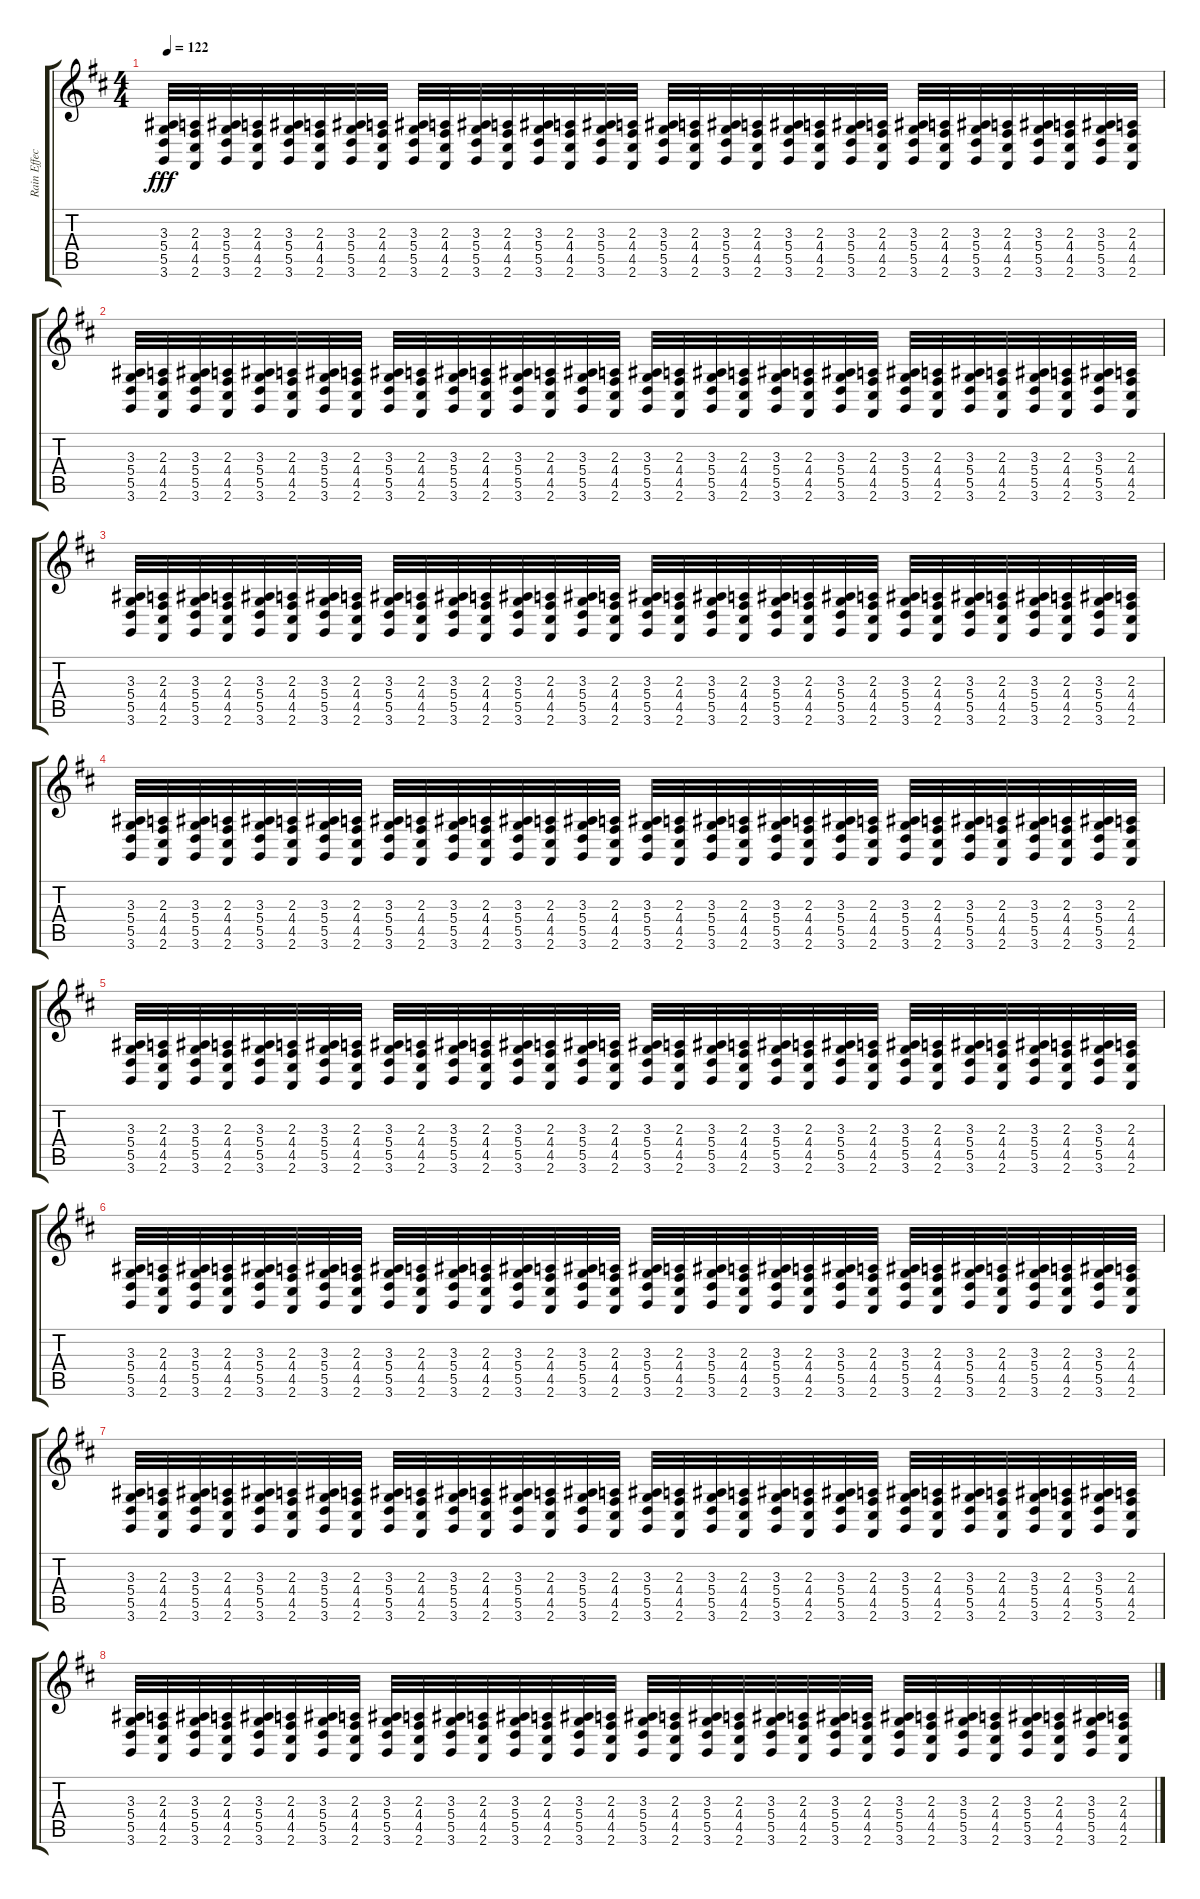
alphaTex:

\track ("Rain Effect" "Rain Effec") {instrument seashore}
\staff {score tabs}
\tuning (E4 B3 G3 D3 A2 E2) {hide}
\ts (4 4)
\tempo 122
\clef g2
\ks d
(3.3 5.4 5.5 3.6).32{dy fff} (2.3 4.4 4.5 2.6).32 (3.3 5.4 5.5 3.6).32 (2.3 4.4 4.5 2.6).32 (3.3 5.4 5.5 3.6).32 (2.3 4.4 4.5 2.6).32 (3.3 5.4 5.5 3.6).32 (2.3 4.4 4.5 2.6).32 (3.3 5.4 5.5 3.6).32 (2.3 4.4 4.5 2.6).32 (3.3 5.4 5.5 3.6).32 (2.3 4.4 4.5 2.6).32 (3.3 5.4 5.5 3.6).32 (2.3 4.4 4.5 2.6).32 (3.3 5.4 5.5 3.6).32 (2.3 4.4 4.5 2.6).32 (3.3 5.4 5.5 3.6).32 (2.3 4.4 4.5 2.6).32 (3.3 5.4 5.5 3.6).32 (2.3 4.4 4.5 2.6).32 (3.3 5.4 5.5 3.6).32 (2.3 4.4 4.5 2.6).32 (3.3 5.4 5.5 3.6).32 (2.3 4.4 4.5 2.6).32 (3.3 5.4 5.5 3.6).32 (2.3 4.4 4.5 2.6).32 (3.3 5.4 5.5 3.6).32 (2.3 4.4 4.5 2.6).32 (3.3 5.4 5.5 3.6).32 (2.3 4.4 4.5 2.6).32 (3.3 5.4 5.5 3.6).32 (2.3 4.4 4.5 2.6).32 |
(3.3 5.4 5.5 3.6).32 (2.3 4.4 4.5 2.6).32 (3.3 5.4 5.5 3.6).32 (2.3 4.4 4.5 2.6).32 (3.3 5.4 5.5 3.6).32 (2.3 4.4 4.5 2.6).32 (3.3 5.4 5.5 3.6).32 (2.3 4.4 4.5 2.6).32 (3.3 5.4 5.5 3.6).32 (2.3 4.4 4.5 2.6).32 (3.3 5.4 5.5 3.6).32 (2.3 4.4 4.5 2.6).32 (3.3 5.4 5.5 3.6).32 (2.3 4.4 4.5 2.6).32 (3.3 5.4 5.5 3.6).32 (2.3 4.4 4.5 2.6).32 (3.3 5.4 5.5 3.6).32 (2.3 4.4 4.5 2.6).32 (3.3 5.4 5.5 3.6).32 (2.3 4.4 4.5 2.6).32 (3.3 5.4 5.5 3.6).32 (2.3 4.4 4.5 2.6).32 (3.3 5.4 5.5 3.6).32 (2.3 4.4 4.5 2.6).32 (3.3 5.4 5.5 3.6).32 (2.3 4.4 4.5 2.6).32 (3.3 5.4 5.5 3.6).32 (2.3 4.4 4.5 2.6).32 (3.3 5.4 5.5 3.6).32 (2.3 4.4 4.5 2.6).32 (3.3 5.4 5.5 3.6).32 (2.3 4.4 4.5 2.6).32 |
(3.3 5.4 5.5 3.6).32 (2.3 4.4 4.5 2.6).32 (3.3 5.4 5.5 3.6).32 (2.3 4.4 4.5 2.6).32 (3.3 5.4 5.5 3.6).32 (2.3 4.4 4.5 2.6).32 (3.3 5.4 5.5 3.6).32 (2.3 4.4 4.5 2.6).32 (3.3 5.4 5.5 3.6).32 (2.3 4.4 4.5 2.6).32 (3.3 5.4 5.5 3.6).32 (2.3 4.4 4.5 2.6).32 (3.3 5.4 5.5 3.6).32 (2.3 4.4 4.5 2.6).32 (3.3 5.4 5.5 3.6).32 (2.3 4.4 4.5 2.6).32 (3.3 5.4 5.5 3.6).32 (2.3 4.4 4.5 2.6).32 (3.3 5.4 5.5 3.6).32 (2.3 4.4 4.5 2.6).32 (3.3 5.4 5.5 3.6).32 (2.3 4.4 4.5 2.6).32 (3.3 5.4 5.5 3.6).32 (2.3 4.4 4.5 2.6).32 (3.3 5.4 5.5 3.6).32 (2.3 4.4 4.5 2.6).32 (3.3 5.4 5.5 3.6).32 (2.3 4.4 4.5 2.6).32 (3.3 5.4 5.5 3.6).32 (2.3 4.4 4.5 2.6).32 (3.3 5.4 5.5 3.6).32 (2.3 4.4 4.5 2.6).32 |
(3.3 5.4 5.5 3.6).32 (2.3 4.4 4.5 2.6).32 (3.3 5.4 5.5 3.6).32 (2.3 4.4 4.5 2.6).32 (3.3 5.4 5.5 3.6).32 (2.3 4.4 4.5 2.6).32 (3.3 5.4 5.5 3.6).32 (2.3 4.4 4.5 2.6).32 (3.3 5.4 5.5 3.6).32 (2.3 4.4 4.5 2.6).32 (3.3 5.4 5.5 3.6).32 (2.3 4.4 4.5 2.6).32 (3.3 5.4 5.5 3.6).32 (2.3 4.4 4.5 2.6).32 (3.3 5.4 5.5 3.6).32 (2.3 4.4 4.5 2.6).32 (3.3 5.4 5.5 3.6).32 (2.3 4.4 4.5 2.6).32 (3.3 5.4 5.5 3.6).32 (2.3 4.4 4.5 2.6).32 (3.3 5.4 5.5 3.6).32 (2.3 4.4 4.5 2.6).32 (3.3 5.4 5.5 3.6).32 (2.3 4.4 4.5 2.6).32 (3.3 5.4 5.5 3.6).32 (2.3 4.4 4.5 2.6).32 (3.3 5.4 5.5 3.6).32 (2.3 4.4 4.5 2.6).32 (3.3 5.4 5.5 3.6).32 (2.3 4.4 4.5 2.6).32 (3.3 5.4 5.5 3.6).32 (2.3 4.4 4.5 2.6).32 |
(3.3 5.4 5.5 3.6).32 (2.3 4.4 4.5 2.6).32 (3.3 5.4 5.5 3.6).32 (2.3 4.4 4.5 2.6).32 (3.3 5.4 5.5 3.6).32 (2.3 4.4 4.5 2.6).32 (3.3 5.4 5.5 3.6).32 (2.3 4.4 4.5 2.6).32 (3.3 5.4 5.5 3.6).32 (2.3 4.4 4.5 2.6).32 (3.3 5.4 5.5 3.6).32 (2.3 4.4 4.5 2.6).32 (3.3 5.4 5.5 3.6).32 (2.3 4.4 4.5 2.6).32 (3.3 5.4 5.5 3.6).32 (2.3 4.4 4.5 2.6).32 (3.3 5.4 5.5 3.6).32 (2.3 4.4 4.5 2.6).32 (3.3 5.4 5.5 3.6).32 (2.3 4.4 4.5 2.6).32 (3.3 5.4 5.5 3.6).32 (2.3 4.4 4.5 2.6).32 (3.3 5.4 5.5 3.6).32 (2.3 4.4 4.5 2.6).32 (3.3 5.4 5.5 3.6).32 (2.3 4.4 4.5 2.6).32 (3.3 5.4 5.5 3.6).32 (2.3 4.4 4.5 2.6).32 (3.3 5.4 5.5 3.6).32 (2.3 4.4 4.5 2.6).32 (3.3 5.4 5.5 3.6).32 (2.3 4.4 4.5 2.6).32 |
(3.3 5.4 5.5 3.6).32 (2.3 4.4 4.5 2.6).32 (3.3 5.4 5.5 3.6).32 (2.3 4.4 4.5 2.6).32 (3.3 5.4 5.5 3.6).32 (2.3 4.4 4.5 2.6).32 (3.3 5.4 5.5 3.6).32 (2.3 4.4 4.5 2.6).32 (3.3 5.4 5.5 3.6).32 (2.3 4.4 4.5 2.6).32 (3.3 5.4 5.5 3.6).32 (2.3 4.4 4.5 2.6).32 (3.3 5.4 5.5 3.6).32 (2.3 4.4 4.5 2.6).32 (3.3 5.4 5.5 3.6).32 (2.3 4.4 4.5 2.6).32 (3.3 5.4 5.5 3.6).32 (2.3 4.4 4.5 2.6).32 (3.3 5.4 5.5 3.6).32 (2.3 4.4 4.5 2.6).32 (3.3 5.4 5.5 3.6).32 (2.3 4.4 4.5 2.6).32 (3.3 5.4 5.5 3.6).32 (2.3 4.4 4.5 2.6).32 (3.3 5.4 5.5 3.6).32 (2.3 4.4 4.5 2.6).32 (3.3 5.4 5.5 3.6).32 (2.3 4.4 4.5 2.6).32 (3.3 5.4 5.5 3.6).32 (2.3 4.4 4.5 2.6).32 (3.3 5.4 5.5 3.6).32 (2.3 4.4 4.5 2.6).32 |
(3.3 5.4 5.5 3.6).32 (2.3 4.4 4.5 2.6).32 (3.3 5.4 5.5 3.6).32 (2.3 4.4 4.5 2.6).32 (3.3 5.4 5.5 3.6).32 (2.3 4.4 4.5 2.6).32 (3.3 5.4 5.5 3.6).32 (2.3 4.4 4.5 2.6).32 (3.3 5.4 5.5 3.6).32 (2.3 4.4 4.5 2.6).32 (3.3 5.4 5.5 3.6).32 (2.3 4.4 4.5 2.6).32 (3.3 5.4 5.5 3.6).32 (2.3 4.4 4.5 2.6).32 (3.3 5.4 5.5 3.6).32 (2.3 4.4 4.5 2.6).32 (3.3 5.4 5.5 3.6).32 (2.3 4.4 4.5 2.6).32 (3.3 5.4 5.5 3.6).32 (2.3 4.4 4.5 2.6).32 (3.3 5.4 5.5 3.6).32 (2.3 4.4 4.5 2.6).32 (3.3 5.4 5.5 3.6).32 (2.3 4.4 4.5 2.6).32 (3.3 5.4 5.5 3.6).32 (2.3 4.4 4.5 2.6).32 (3.3 5.4 5.5 3.6).32 (2.3 4.4 4.5 2.6).32 (3.3 5.4 5.5 3.6).32 (2.3 4.4 4.5 2.6).32 (3.3 5.4 5.5 3.6).32 (2.3 4.4 4.5 2.6).32 |
(3.3 5.4 5.5 3.6).32 (2.3 4.4 4.5 2.6).32 (3.3 5.4 5.5 3.6).32 (2.3 4.4 4.5 2.6).32 (3.3 5.4 5.5 3.6).32 (2.3 4.4 4.5 2.6).32 (3.3 5.4 5.5 3.6).32 (2.3 4.4 4.5 2.6).32 (3.3 5.4 5.5 3.6).32 (2.3 4.4 4.5 2.6).32 (3.3 5.4 5.5 3.6).32 (2.3 4.4 4.5 2.6).32 (3.3 5.4 5.5 3.6).32 (2.3 4.4 4.5 2.6).32 (3.3 5.4 5.5 3.6).32 (2.3 4.4 4.5 2.6).32 (3.3 5.4 5.5 3.6).32 (2.3 4.4 4.5 2.6).32 (3.3 5.4 5.5 3.6).32 (2.3 4.4 4.5 2.6).32 (3.3 5.4 5.5 3.6).32 (2.3 4.4 4.5 2.6).32 (3.3 5.4 5.5 3.6).32 (2.3 4.4 4.5 2.6).32 (3.3 5.4 5.5 3.6).32 (2.3 4.4 4.5 2.6).32 (3.3 5.4 5.5 3.6).32 (2.3 4.4 4.5 2.6).32 (3.3 5.4 5.5 3.6).32 (2.3 4.4 4.5 2.6).32 (3.3 5.4 5.5 3.6).32 (2.3 4.4 4.5 2.6).32
